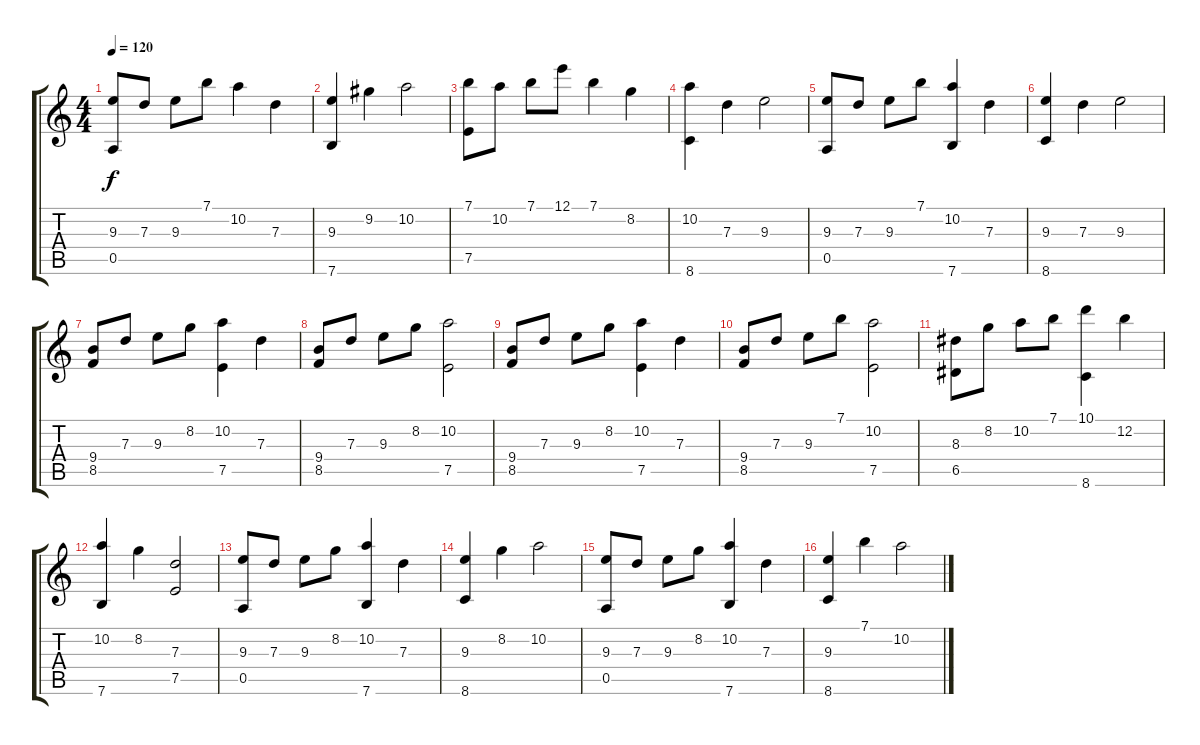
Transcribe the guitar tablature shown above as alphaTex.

\track "" {instrument acousticguitarsteel}
\staff {score tabs}
\tuning (E4 B3 G3 D3 A2 E2) {hide}
\ts (4 4)
\tempo 120
\clef g2
\ks c
(9.3 0.5).8{dy f} 7.3.8 9.3.8 7.1.8 10.2.4 7.3.4 |
(9.3 7.6).4 9.2.4 10.2.2 |
(7.1 7.5).8 10.2.8 7.1.8 12.1.8 7.1.4 8.2.4 |
(10.2 8.6).4 7.3.4 9.3.2 |
(9.3 0.5).8 7.3.8 9.3.8 7.1.8 (10.2 7.6).4 7.3.4 |
(9.3 8.6).4 7.3.4 9.3.2 |
(9.4 8.5).8 7.3.8 9.3.8 8.2.8 (10.2 7.5).4 7.3.4 |
(9.4 8.5).8 7.3.8 9.3.8 8.2.8 (10.2 7.5).2 |
(9.4 8.5).8 7.3.8 9.3.8 8.2.8 (10.2 7.5).4 7.3.4 |
(9.4 8.5).8 7.3.8 9.3.8 7.1.8 (10.2 7.5).2 |
(8.3 6.5).8 8.2.8 10.2.8 7.1.8 (10.1 8.6).4 12.2.4 |
(10.2 7.6).4 8.2.4 (7.3 7.5).2 |
(9.3 0.5).8 7.3.8 9.3.8 8.2.8 (10.2 7.6).4 7.3.4 |
(9.3 8.6).4 8.2.4 10.2.2 |
(9.3 0.5).8 7.3.8 9.3.8 8.2.8 (10.2 7.6).4 7.3.4 |
(9.3 8.6).4 7.1.4 10.2.2
